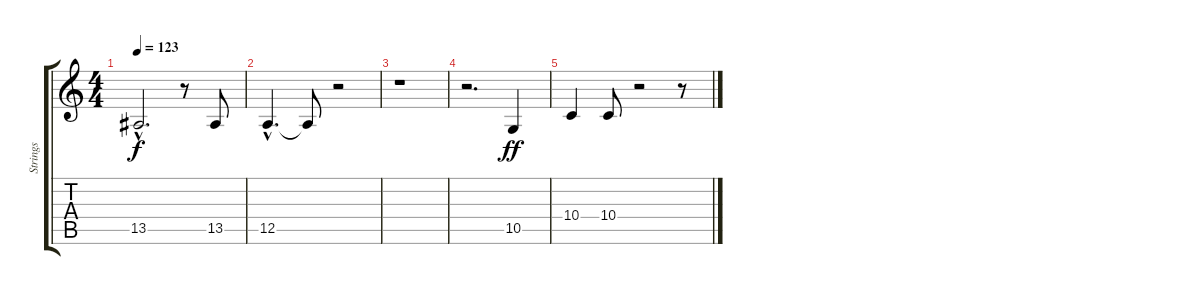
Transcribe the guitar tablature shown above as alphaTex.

\track ("Strings" "Strings") {instrument stringensemble1}
\staff {score tabs}
\tuning (E4 B3 G3 D3 A2 E2) {hide}
\ts (4 4)
\tempo 123
\clef g2
\ks c
13.5{hac}.2{d dy f} r.8 13.5.8 |
12.5{hac}.4{d} 12.5{t}.8 r.2 |
r.1 |
r.2{d} 10.5.4{dy ff} |
10.4.4 10.4.8 r.2 r.8
